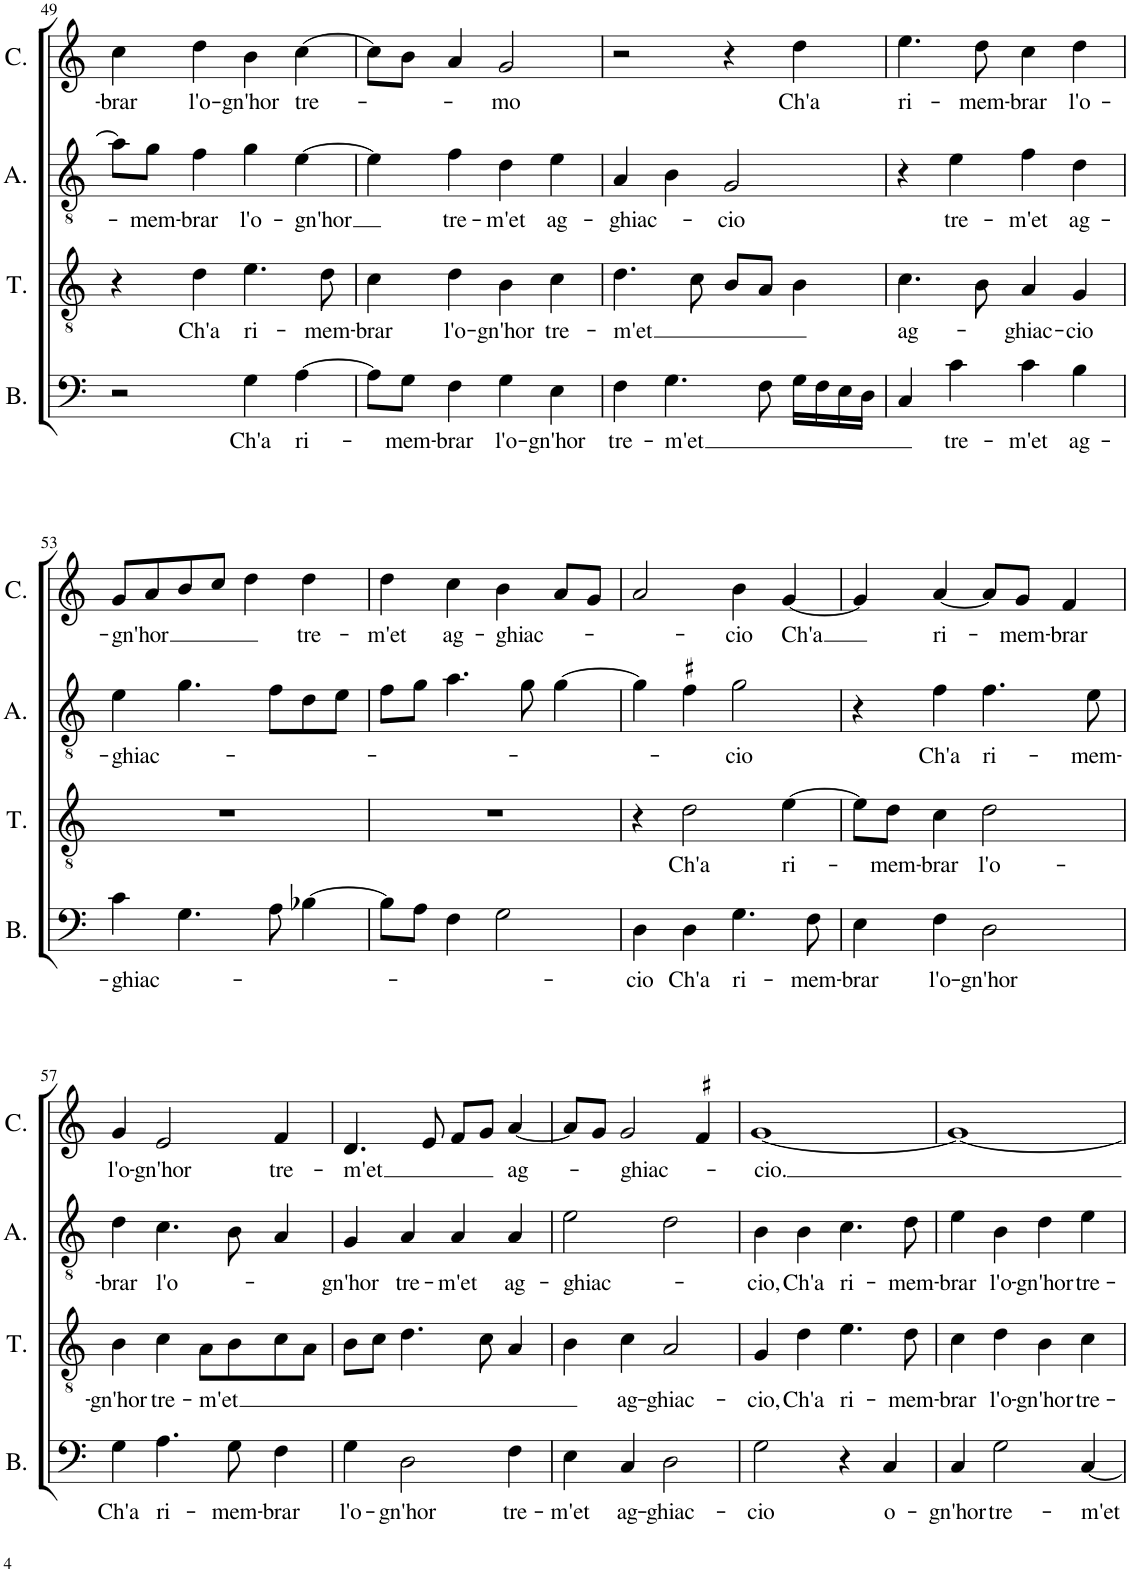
**kern	**text	**kern	**text	**kern	**text	**kern	**text
*part4	*part4	*part3	*part3	*part2	*part2	*part1	*part1
*staff4	*staff4	*staff3	*staff3	*staff2	*staff2	*staff1	*staff1
*I"Bass	*	*I"Tenor	*	*I"Alto	*	*I"Canto	*
*I'B.	*	*I'T.	*	*I'A.	*	*I'C.	*
!!LO:PB:g=z
*clefF4	*	*clefGv2	*	*clefGv2	*	*clefG2	*
*k[]	*	*k[]	*	*k[]	*	*k[]	*
*M4/4	*	*M4/4	*	*M4/4	*	*M4/4	*
*met(c|)	*	*met(c|)	*	*met(c|)	*	*met(c|)	*
=49	=49	=49	=49	=49	=49	=49	=49
!	!	!	!	!	!	!	!LO:LY:b
2r	.	4r	.	8a\L]	.	4cc\	-brar
!	!	!	!	!	!LO:LY:b	!	!
.	.	.	.	8g\J	-mem-	.	.
!	!	!	!LO:LY:b	!	!LO:LY:b	!	!LO:LY:b
.	.	4d\	Ch'a	4f\	-brar	4dd\	l'o-
!	!LO:LY:b	!	!LO:LY:b	!	!LO:LY:b	!	!LO:LY:b
4G\	Ch'a	4.e\	ri-	4g\	l'o-	4b\	-gn'hor
!	!LO:LY:b	!	!	!	!LO:LY:b	!	!LO:LY:b
[4A\	ri-	.	.	[4e\	-gn'hor	[4cc\	tre-
!	!	!	!LO:LY:b	!	!	!	!
.	.	8d\	-mem-	.	.	.	.
=50	=50	=50	=50	=50	=50	=50	=50
!	!	!	!LO:LY:b	!	!	!	!
8A\L]	.	4c\	-brar	4e\]	.	8cc\L]	.
!	!LO:LY:b	!	!	!	!	!	!
8G\J	-mem-	.	.	.	.	8b\J	.
!	!LO:LY:b	!	!LO:LY:b	!	!LO:LY:b	!	!
4F\	-brar	4d\	l'o-	4f\	tre-	4a/	.
!	!LO:LY:b	!	!LO:LY:b	!	!LO:LY:b	!	!LO:LY:b
4G\	l'o-	4B\	-gn'hor	4d\	-m'et	2g/	-mo
!	!LO:LY:b	!	!LO:LY:b	!	!LO:LY:b	!	!
4E\	-gn'hor	4c\	tre-	4e\	ag-	.	.
=51	=51	=51	=51	=51	=51	=51	=51
!	!LO:LY:b	!	!LO:LY:b	!	!LO:LY:b	!	!
4F\	tre-	4.d\	-m'et	4A/	-ghiac-	2r	.
!	!LO:LY:b	!	!	!	!	!	!
4.G\	-m'et	.	.	4B\	.	.	.
.	.	8c\	.	.	.	.	.
!	!	!	!	!	!LO:LY:b	!	!
.	.	8B/L	.	2G/	-cio	4r	.
8F\	.	8A/J	.	.	.	.	.
!	!	!	!	!	!	!	!LO:LY:b
16G\LL	.	4B\	.	.	.	4dd\	Ch'a
16F\	.	.	.	.	.	.	.
16E\	.	.	.	.	.	.	.
16D\JJ	.	.	.	.	.	.	.
=52	=52	=52	=52	=52	=52	=52	=52
!	!	!	!LO:LY:b	!	!	!	!LO:LY:b
4C/	.	4.c\	ag-	4r	.	4.ee\	ri-
!	!LO:LY:b	!	!	!	!LO:LY:b	!	!
4c\	tre-	.	.	4e\	tre-	.	.
!	!	!	!	!	!	!	!LO:LY:b
.	.	8B\	.	.	.	8dd\	-mem-
!	!LO:LY:b	!	!LO:LY:b	!	!LO:LY:b	!	!LO:LY:b
4c\	-m'et	4A/	-ghiac-	4f\	-m'et	4cc\	-brar
!	!LO:LY:b	!	!LO:LY:b	!	!LO:LY:b	!	!LO:LY:b
4B\	ag-	4G/	-cio	4d\	ag-	4dd\	l'o-
!!LO:LB:g=z
=53	=53	=53	=53	=53	=53	=53	=53
!	!LO:LY:b	!	!	!	!LO:LY:b	!	!LO:LY:b
4c\	-ghiac-	1r	.	4e\	-ghiac-	8g/L	-gn'hor
.	.	.	.	.	.	8a/	.
4.G\	.	.	.	4.g\	.	8b/	.
.	.	.	.	.	.	8cc/J	.
.	.	.	.	.	.	4dd\	.
8A\	.	.	.	8f\L	.	.	.
!	!	!	!	!	!	!	!LO:LY:b
[4B-X\	.	.	.	8d\	.	4dd\	tre-
.	.	.	.	8e\J	.	.	.
=54	=54	=54	=54	=54	=54	=54	=54
!	!	!	!	!	!	!	!LO:LY:b
8B-\L]	.	1r	.	8f\L	.	4dd\	-m'et
8A\J	.	.	.	8g\J	.	.	.
!	!	!	!	!	!	!	!LO:LY:b
4F\	.	.	.	4.a\	.	4cc\	ag-
!	!	!	!	!	!	!	!LO:LY:b
2G\	.	.	.	.	.	4b\	-ghiac-
.	.	.	.	8g\	.	.	.
.	.	.	.	[4g\	.	8a/L	.
.	.	.	.	.	.	8g/J	.
=55	=55	=55	=55	=55	=55	=55	=55
!	!LO:LY:b	!	!	!	!	!	!
4D\	-cio	4r	.	4g\]	.	2a/	.
!	!LO:LY:b	!	!LO:LY:b	!	!	!	!
4D\	Ch'a	2d\	Ch'a	4f#X\	.	.	.
!	!LO:LY:b	!	!	!	!LO:LY:b	!	!LO:LY:b
4.G\	ri-	.	.	2g\	-cio	4b\	-cio
!	!	!	!LO:LY:b	!	!	!	!LO:LY:b
.	.	[4e\	ri-	.	.	[4g/	Ch'a
!	!LO:LY:b	!	!	!	!	!	!
8F\	-mem-	.	.	.	.	.	.
=56	=56	=56	=56	=56	=56	=56	=56
!	!LO:LY:b	!	!	!	!	!	!
4E\	-brar	8e\L]	.	4r	.	4g/]	.
!	!	!	!LO:LY:b	!	!	!	!
.	.	8d\J	-mem-	.	.	.	.
!	!LO:LY:b	!	!LO:LY:b	!	!LO:LY:b	!	!LO:LY:b
4F\	l'o-	4c\	-brar	4f\	Ch'a	[4a/	ri-
!	!LO:LY:b	!	!LO:LY:b	!	!LO:LY:b	!	!
2D\	-gn'hor	2d\	l'o-	4.f\	ri-	8a/L]	.
!	!	!	!	!	!	!	!LO:LY:b
.	.	.	.	.	.	8g/J	-mem-
!	!	!	!	!	!	!	!LO:LY:b
.	.	.	.	.	.	4f/	-brar
!	!	!	!	!	!LO:LY:b	!	!
.	.	.	.	8e\	-mem-	.	.
!!LO:LB:g=z
=57	=57	=57	=57	=57	=57	=57	=57
!	!LO:LY:b	!	!LO:LY:b	!	!LO:LY:b	!	!LO:LY:b
4G\	Ch'a	4B\	-gn'hor	4d\	-brar	4g/	l'o-
!	!LO:LY:b	!	!LO:LY:b	!	!LO:LY:b	!	!LO:LY:b
4.A\	ri-	4c\	tre-	4.c\	l'o-	2e/	-gn'hor
!	!	!	!LO:LY:b	!	!	!	!
.	.	8A\L	-m'et	.	.	.	.
!	!LO:LY:b	!	!	!	!	!	!
8G\	-mem-	8B\	.	8B\	.	.	.
!	!LO:LY:b	!	!	!	!	!	!LO:LY:b
4F\	-brar	8c\	.	4A/	.	4f/	tre-
.	.	8A\J	.	.	.	.	.
=58	=58	=58	=58	=58	=58	=58	=58
!	!LO:LY:b	!	!	!	!LO:LY:b	!	!LO:LY:b
4G\	l'o-	8B\L	.	4G/	-gn'hor	4.d/	-m'et
.	.	8c\J	.	.	.	.	.
!	!LO:LY:b	!	!	!	!LO:LY:b	!	!
2D\	-gn'hor	4.d\	.	4A/	tre-	.	.
.	.	.	.	.	.	8e/	.
!	!	!	!	!	!LO:LY:b	!	!
.	.	.	.	4A/	-m'et	8f/L	.
.	.	8c\	.	.	.	8g/J	.
!	!LO:LY:b	!	!	!	!LO:LY:b	!	!LO:LY:b
4F\	tre-	4A/	.	4A/	ag-	[4a/	ag-
=59	=59	=59	=59	=59	=59	=59	=59
!	!LO:LY:b	!	!	!	!LO:LY:b	!	!
4E\	-m'et	4B\	.	2e\	-ghiac-	8a/L]	.
.	.	.	.	.	.	8g/J	.
!	!LO:LY:b	!	!LO:LY:b	!	!	!	!LO:LY:b
4C/	ag-	4c\	ag-	.	.	2g/	-ghiac-
!	!LO:LY:b	!	!LO:LY:b	!	!	!	!
2D\	-ghiac-	2A/	-ghiac-	2d\	.	.	.
.	.	.	.	.	.	4f#X/	.
=60	=60	=60	=60	=60	=60	=60	=60
!	!LO:LY:b	!	!LO:LY:b	!	!LO:LY:b	!	!LO:LY:b
2G\	-cio	4G/	-cio,	4B\	-cio,	[1g	-cio.
!	!	!	!LO:LY:b	!	!LO:LY:b	!	!
.	.	4d\	Ch'a	4B\	Ch'a	.	.
!	!	!	!LO:LY:b	!	!LO:LY:b	!	!
4r	.	4.e\	ri-	4.c\	ri-	.	.
!	!LO:LY:b	!	!	!	!	!	!
4C/	o-	.	.	.	.	.	.
!	!	!	!LO:LY:b	!	!LO:LY:b	!	!
.	.	8d\	-mem-	8d\	-mem-	.	.
=61	=61	=61	=61	=61	=61	=61	=61
!	!LO:LY:b	!	!LO:LY:b	!	!LO:LY:b	!	!
4C/	-gn'hor	4c\	-brar	4e\	-brar	1g_	.
!	!LO:LY:b	!	!LO:LY:b	!	!LO:LY:b	!	!
2G\	tre-	4d\	l'o-	4B\	l'o-	.	.
!	!	!	!LO:LY:b	!	!LO:LY:b	!	!
.	.	4B\	-gn'hor	4d\	-gn'hor	.	.
!	!LO:LY:b	!	!LO:LY:b	!	!LO:LY:b	!	!
[4C/	-m'et	4c\	tre-	4e\	tre-	.	.
=	=	=	=	=	=	=	=
*-	*-	*-	*-	*-	*-	*-	*-
